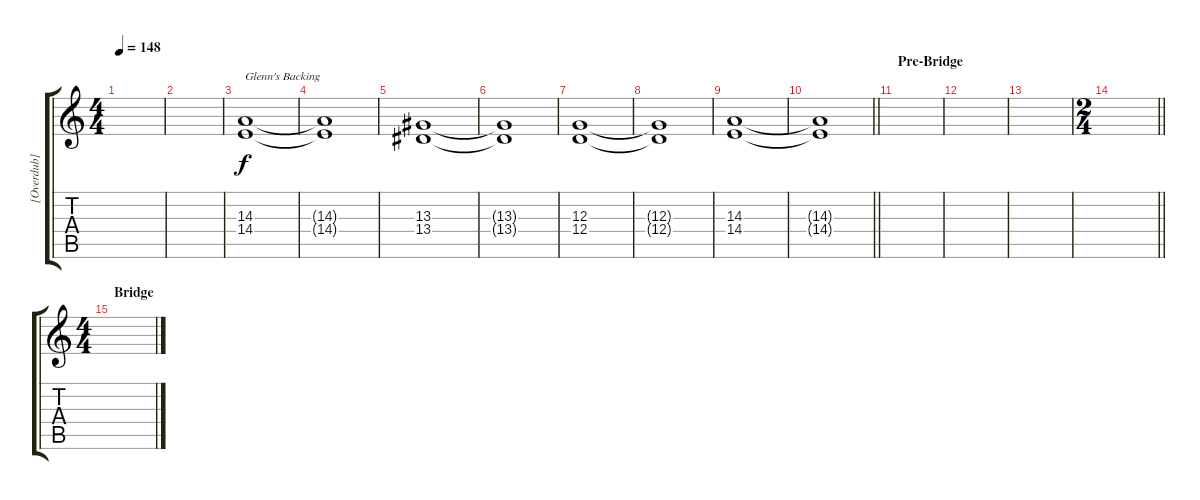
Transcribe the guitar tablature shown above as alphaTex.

\track ("[Overdub]" "[Overdub]") {instrument violin}
\staff {score tabs}
\tuning (E4 B3 G3 D3 A2 E2) {hide}
\ts (4 4)
\tempo 148
\clef g2
\ks c
|
|
(14.3 14.4).1{txt "Glenn's Backing" volume 14 balance 15} |
(14.3{t} 14.4{t}).1 |
(13.3 13.4).1 |
(13.3{t} 13.4{t}).1 |
(12.3 12.4).1 |
(12.3{t} 12.4{t}).1 |
(14.3 14.4).1 |
\barLineRight lightlight
(14.3{t} 14.4{t}).1 |
\section ("" "Pre-Bridge")
|
|
|
\ts (2 4)
\barLineRight lightlight
|
\ts (4 4)
\section ("" "Bridge")
